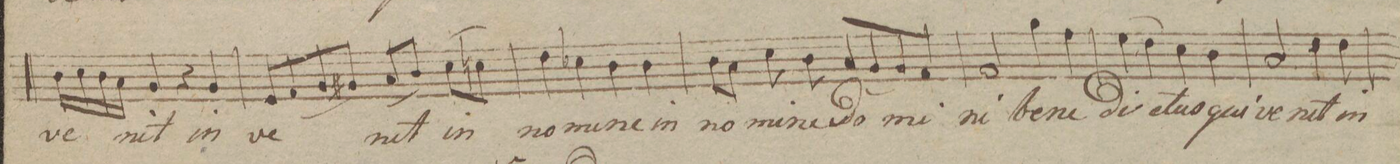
**kern	**text
*I"Tenore.	*
*clefC4	*
*k[b-]	*
*met(c|)	*
*M2/2	*
16A\LL	ve-
16B-\	.
16A\	.
16G\JJ	.
4F/	-nit
4r	.
4F/	in
=103	=103
8D/L	ve-
(8E/	.
8F/	.
8F#X/J)	.
(8G/L	-nit
8A/J)	.
(8B-\L	in
8Bn\J)	.
=104	=104
4c\	no-
4B-X\	-mi-
4A\	-ne
4A\	in
=105	=105
8A\L	no-
8G\J	.
8B-\	-mi-
8A\	-ne
8G/L	Do-
(8F/	.
8F/)	-mi-
8E/J	.
=106	=106
2E/	-ni
4f\	be-
4e\	-ne-
=107	=107
(4d\	-di-
4c\)	.
4B-\	-ctus
4A\	qui
=108	=108
2G/	ve-
4c\	-nit
4c\	in
=109	=109
*-	*-
